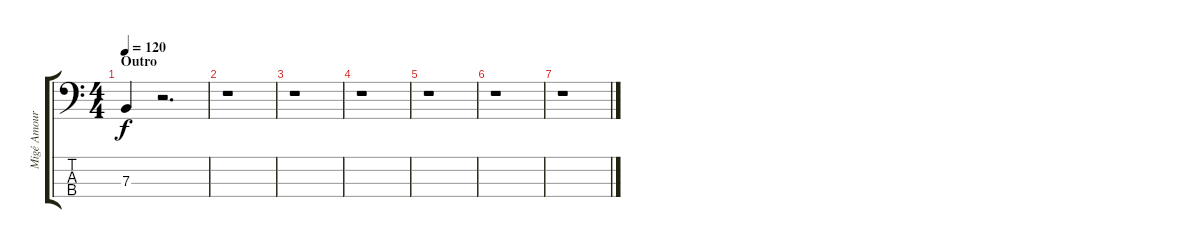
\track ("Migé Amour (Bass)" "Migé Amour") {instrument electricbassfinger}
\staff {score tabs}
\tuning (D2 A1 E1 B0) {hide}
\ts (4 4)
\section ("" "Outro")
\tempo 120
\clef f4
\ks c
7.3.4{dy f} r.2{d} |
r.1 |
r.1 |
r.1 |
r.1 |
r.1 |
r.1
